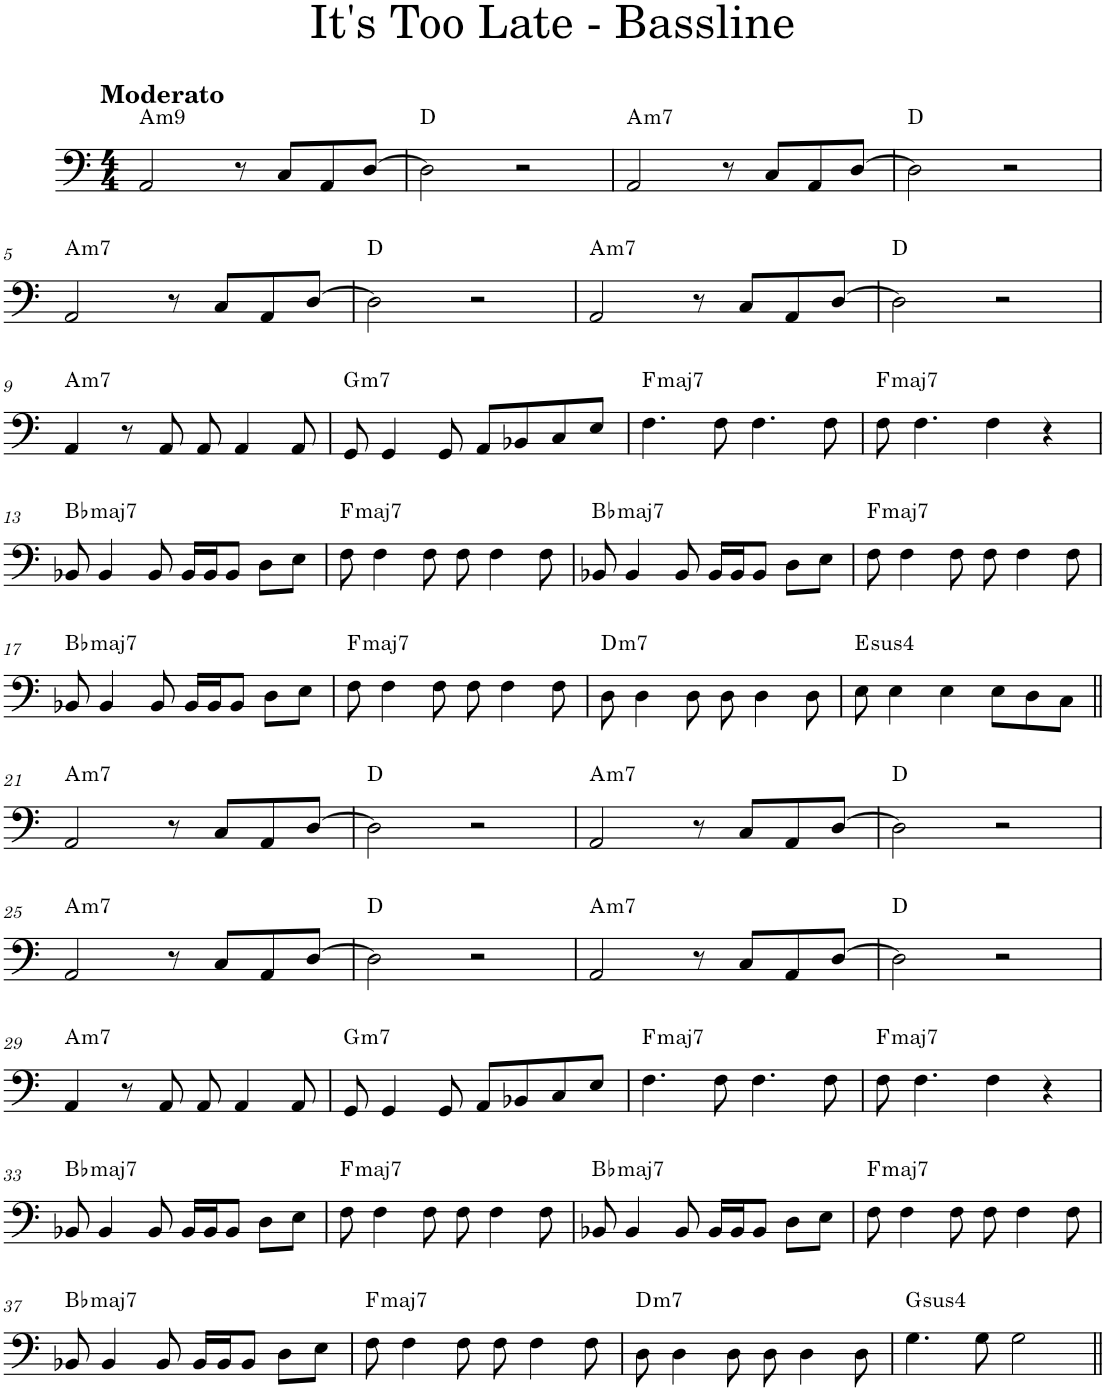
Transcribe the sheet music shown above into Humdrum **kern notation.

**kern	**harte
*part1	*part1
*staff1	*
*I"Fretless Electric Bass	*
*I'Frtl. El. B.	*
*clefF4	*
*Trd7c12	*
*k[]	*
*M4/4	*
=1	=1
!LO:TX:a:B:t=Moderato	!LO:H:kt=m9
2AA/	A:min9
8r	.
8C/L	.
8AA/	.
[8D/J	.
=2	=2
2D\]	D:maj
2r	.
=3	=3
!	!LO:H:kt=m7
2AA/	A:min7
8r	.
8C/L	.
8AA/	.
[8D/J	.
=4	=4
2D\]	D:maj
2r	.
!!LO:LB:g=z
=5	=5
!	!LO:H:kt=m7
2AA/	A:min7
8r	.
8C/L	.
8AA/	.
[8D/J	.
=6	=6
2D\]	D:maj
2r	.
=7	=7
!	!LO:H:kt=m7
2AA/	A:min7
8r	.
8C/L	.
8AA/	.
[8D/J	.
=8	=8
2D\]	D:maj
2r	.
!!LO:LB:g=z
=9	=9
!	!LO:H:kt=m7
4AA/	A:min7
8r	.
8AA/	.
8AA/	.
4AA/	.
8AA/	.
=10	=10
!	!LO:H:kt=m7
8GG/	G:min7
4GG/	.
8GG/	.
8AA/L	.
8BB-X/	.
8C/	.
8E/J	.
=11	=11
!	!LO:H:kt=maj7
4.F\	F:maj7
8F\	.
4.F\	.
8F\	.
=12	=12
!	!LO:H:kt=maj7
8F\	F:maj7
4.F\	.
4F\	.
4r	.
!!LO:LB:g=z
=13	=13
!	!LO:H:kt=maj7
8BB-X/	Bb:maj7
4BB-/	.
8BB-/	.
16BB-/LL	.
16BB-/J	.
8BB-/J	.
8D\L	.
8E\J	.
=14	=14
!	!LO:H:kt=maj7
8F\	F:maj7
4F\	.
8F\	.
8F\	.
4F\	.
8F\	.
=15	=15
!	!LO:H:kt=maj7
8BB-X/	Bb:maj7
4BB-/	.
8BB-/	.
16BB-/LL	.
16BB-/J	.
8BB-/J	.
8D\L	.
8E\J	.
=16	=16
!	!LO:H:kt=maj7
8F\	F:maj7
4F\	.
8F\	.
8F\	.
4F\	.
8F\	.
!!LO:LB:g=z
=17	=17
!	!LO:H:kt=maj7
8BB-X/	Bb:maj7
4BB-/	.
8BB-/	.
16BB-/LL	.
16BB-/J	.
8BB-/J	.
8D\L	.
8E\J	.
=18	=18
!	!LO:H:kt=maj7
8F\	F:maj7
4F\	.
8F\	.
8F\	.
4F\	.
8F\	.
=19	=19
!	!LO:H:kt=m7
8D\	D:min7
4D\	.
8D\	.
8D\	.
4D\	.
8D\	.
=20	=20
!	!LO:H:kt=4
8E\	E:sus4
4E\	.
4E\	.
8E\L	.
8D\	.
8C\J	.
!!LO:LB:g=z
=21||	=21||
!	!LO:H:kt=m7
2AA/	A:min7
8r	.
8C/L	.
8AA/	.
[8D/J	.
=22	=22
2D\]	D:maj
2r	.
=23	=23
!	!LO:H:kt=m7
2AA/	A:min7
8r	.
8C/L	.
8AA/	.
[8D/J	.
=24	=24
2D\]	D:maj
2r	.
!!LO:LB:g=z
=25	=25
!	!LO:H:kt=m7
2AA/	A:min7
8r	.
8C/L	.
8AA/	.
[8D/J	.
=26	=26
2D\]	D:maj
2r	.
=27	=27
!	!LO:H:kt=m7
2AA/	A:min7
8r	.
8C/L	.
8AA/	.
[8D/J	.
=28	=28
2D\]	D:maj
2r	.
!!LO:LB:g=z
=29	=29
!	!LO:H:kt=m7
4AA/	A:min7
8r	.
8AA/	.
8AA/	.
4AA/	.
8AA/	.
=30	=30
!	!LO:H:kt=m7
8GG/	G:min7
4GG/	.
8GG/	.
8AA/L	.
8BB-X/	.
8C/	.
8E/J	.
=31	=31
!	!LO:H:kt=maj7
4.F\	F:maj7
8F\	.
4.F\	.
8F\	.
=32	=32
!	!LO:H:kt=maj7
8F\	F:maj7
4.F\	.
4F\	.
4r	.
!!LO:LB:g=z
=33	=33
!	!LO:H:kt=maj7
8BB-X/	Bb:maj7
4BB-/	.
8BB-/	.
16BB-/LL	.
16BB-/J	.
8BB-/J	.
8D\L	.
8E\J	.
=34	=34
!	!LO:H:kt=maj7
8F\	F:maj7
4F\	.
8F\	.
8F\	.
4F\	.
8F\	.
=35	=35
!	!LO:H:kt=maj7
8BB-X/	Bb:maj7
4BB-/	.
8BB-/	.
16BB-/LL	.
16BB-/J	.
8BB-/J	.
8D\L	.
8E\J	.
=36	=36
!	!LO:H:kt=maj7
8F\	F:maj7
4F\	.
8F\	.
8F\	.
4F\	.
8F\	.
!!LO:LB:g=z
=37	=37
!	!LO:H:kt=maj7
8BB-X/	Bb:maj7
4BB-/	.
8BB-/	.
16BB-/LL	.
16BB-/J	.
8BB-/J	.
8D\L	.
8E\J	.
=38	=38
!	!LO:H:kt=maj7
8F\	F:maj7
4F\	.
8F\	.
8F\	.
4F\	.
8F\	.
=39	=39
!	!LO:H:kt=m7
8D\	D:min7
4D\	.
8D\	.
8D\	.
4D\	.
8D\	.
=40	=40
!	!LO:H:kt=4
4.G\	G:sus4
8G\	.
2G\	.
=||	=||
*-	*-
